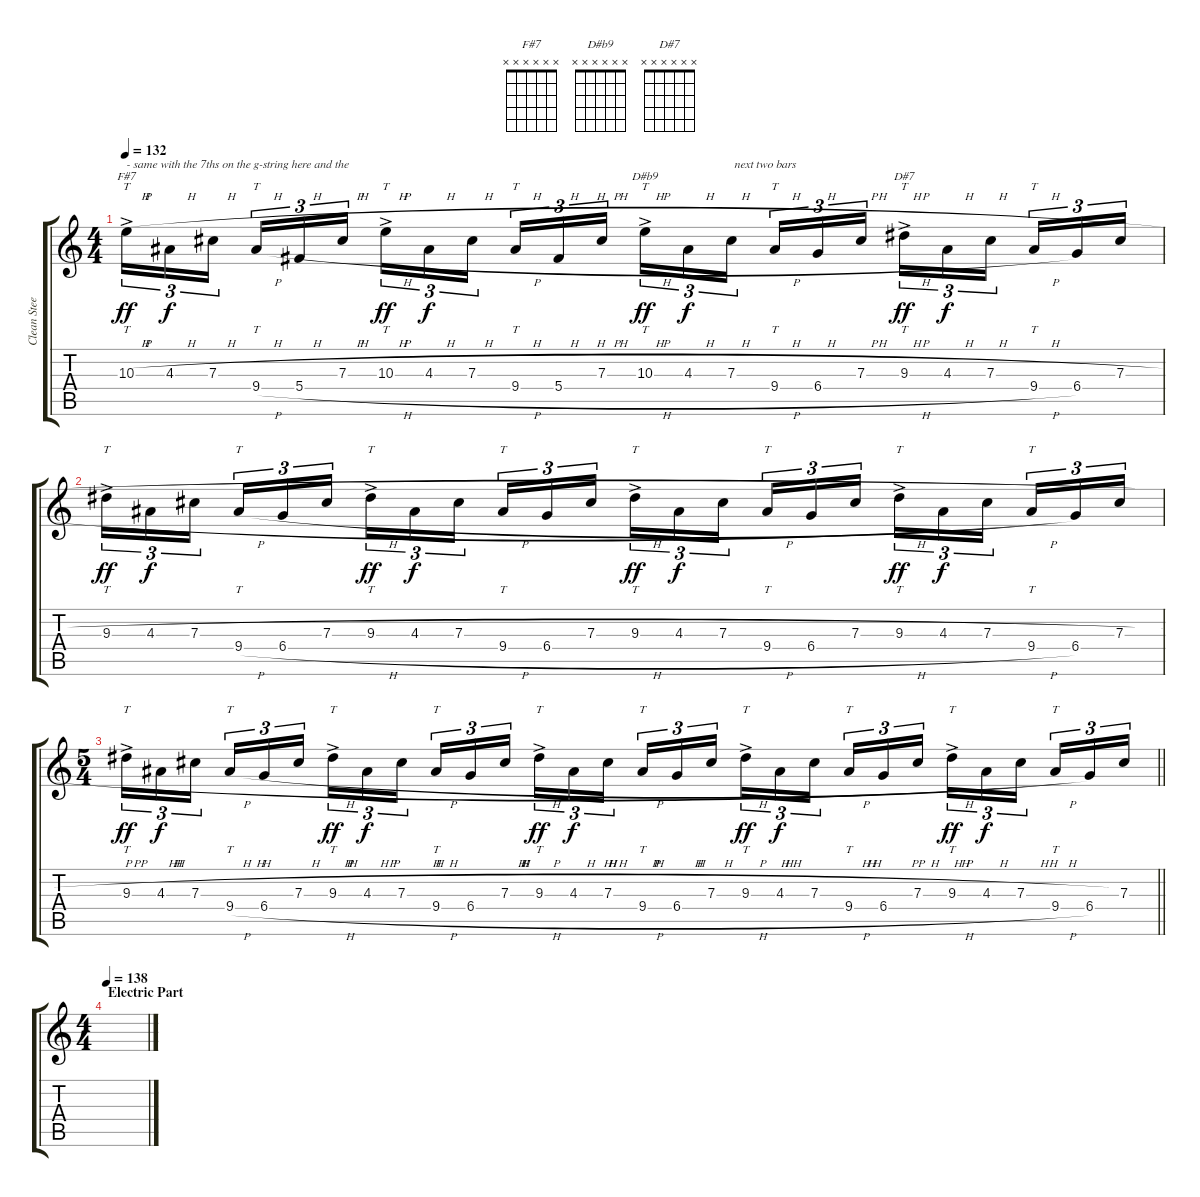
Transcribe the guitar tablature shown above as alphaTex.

\track ("Clean Steel Stringed Acoustic" "Clean Stee") {instrument acousticguitarsteel}
\staff {score tabs}
\tuning (Eb4 Bb3 Gb3 Db3 Ab2 Eb2) {hide}
\chord ("F#7" x x x x x x)
\chord ("D#b9" x x x x x x)
\chord ("D#7" x x x x x x)
\ts (4 4)
\tempo 132
\clef g2
\ks c
10.3{h ac}.16{tt tu (3 2) ch "F#7" txt "- same with the 7ths on the g-string here and the" dy ff} 4.3{h}.16{tu (3 2) dy f} 7.3{h}.16{tu (3 2) beam splitsecondary} 9.4{h}.16{tt tu (3 2)} 5.4{h}.16{tu (3 2)} 7.3{h}.16{tu (3 2)} 10.3{h ac}.16{tt tu (3 2) dy ff} 4.3{h}.16{tu (3 2) dy f} 7.3{h}.16{tu (3 2) beam splitsecondary} 9.4{h}.16{tt tu (3 2)} 5.4{h}.16{tu (3 2)} 7.3{h}.16{tu (3 2)} 10.3{h ac}.16{tt tu (3 2) ch "D#b9" dy ff} 4.3{h}.16{tu (3 2) dy f} 7.3{h}.16{tu (3 2) txt " next two bars" beam splitsecondary} 9.4{h}.16{tt tu (3 2)} 6.4{h}.16{tu (3 2)} 7.3{h}.16{tu (3 2)} 9.3{h ac}.16{tt tu (3 2) ch "D#7" dy ff} 4.3{h}.16{tu (3 2) dy f} 7.3{h}.16{tu (3 2) beam splitsecondary} 9.4{h}.16{tt tu (3 2)} 6.4.16{tu (3 2)} 7.3{h}.16{tu (3 2)} |
9.3{h ac}.16{tt tu (3 2) dy ff} 4.3{h}.16{tu (3 2) dy f} 7.3{h}.16{tu (3 2) beam splitsecondary} 9.4{h}.16{tt tu (3 2)} 6.4{h}.16{tu (3 2)} 7.3{h}.16{tu (3 2)} 9.3{h ac}.16{tt tu (3 2) dy ff} 4.3{h}.16{tu (3 2) dy f} 7.3{h}.16{tu (3 2) beam splitsecondary} 9.4{h}.16{tt tu (3 2)} 6.4{h}.16{tu (3 2)} 7.3{h}.16{tu (3 2)} 9.3{h ac}.16{tt tu (3 2) dy ff} 4.3{h}.16{tu (3 2) dy f} 7.3{h}.16{tu (3 2) beam splitsecondary} 9.4{h}.16{tt tu (3 2)} 6.4{h}.16{tu (3 2)} 7.3{h}.16{tu (3 2)} 9.3{h ac}.16{tt tu (3 2) dy ff} 4.3{h}.16{tu (3 2) dy f} 7.3{h}.16{tu (3 2) beam splitsecondary} 9.4{h}.16{tt tu (3 2)} 6.4.16{tu (3 2)} 7.3{h}.16{tu (3 2)} |
\ts (5 4)
\barLineRight lightlight
9.3{h ac}.16{tt tu (3 2) dy ff} 4.3{h}.16{tu (3 2) dy f} 7.3{h}.16{tu (3 2) beam splitsecondary} 9.4{h}.16{tt tu (3 2)} 6.4{h}.16{tu (3 2)} 7.3{h}.16{tu (3 2)} 9.3{h ac}.16{tt tu (3 2) dy ff} 4.3{h}.16{tu (3 2) dy f} 7.3{h}.16{tu (3 2) beam splitsecondary} 9.4{h}.16{tt tu (3 2)} 6.4{h}.16{tu (3 2)} 7.3{h}.16{tu (3 2)} 9.3{h ac}.16{tt tu (3 2) dy ff} 4.3{h}.16{tu (3 2) dy f} 7.3{h}.16{tu (3 2) beam splitsecondary} 9.4{h}.16{tt tu (3 2)} 6.4{h}.16{tu (3 2)} 7.3{h}.16{tu (3 2)} 9.3{h ac}.16{tt tu (3 2) dy ff} 4.3{h}.16{tu (3 2) dy f} 7.3{h}.16{tu (3 2) beam splitsecondary} 9.4{h}.16{tt tu (3 2)} 6.4{h}.16{tu (3 2)} 7.3{h}.16{tu (3 2)} 9.3{h ac}.16{tt tu (3 2) dy ff} 4.3{h}.16{tu (3 2) dy f} 7.3{h}.16{tu (3 2) beam splitsecondary} 9.4{h}.16{tt tu (3 2)} 6.4.16{tu (3 2)} 7.3.16{tu (3 2)} |
\ts (4 4)
\section ("" "Electric Part")
\tempo 138
